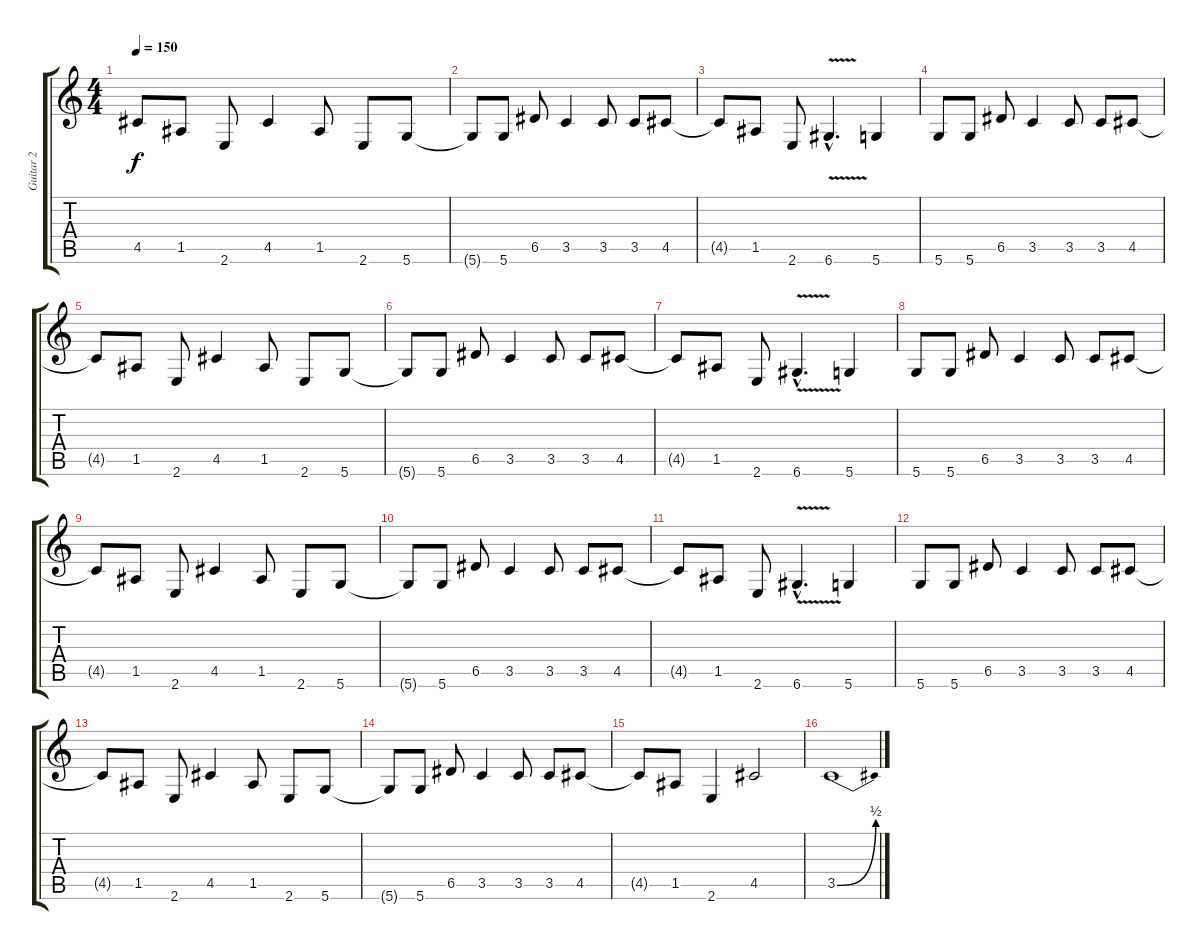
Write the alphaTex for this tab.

\track ("Guitar 2" "Guitar 2") {instrument distortionguitar}
\staff {score tabs}
\tuning (E4 B3 G3 D3 A2 D2) {hide}
\ts (4 4)
\tempo 150
\clef g2
\ks c
4.5{t}.8{dy f} 1.5.8 2.6.8 4.5.4 1.5.8 2.6.8 5.6.8 |
5.6{t}.8 5.6.8 6.5.8 3.5.4 3.5.8 3.5.8 4.5.8 |
4.5{t}.8 1.5.8 2.6.8 6.6{v hac}.4{d} 5.6.4 |
5.6.8 5.6.8 6.5.8 3.5.4 3.5.8 3.5.8 4.5.8 |
4.5{t}.8 1.5.8 2.6.8 4.5.4 1.5.8 2.6.8 5.6.8 |
5.6{t}.8 5.6.8 6.5.8 3.5.4 3.5.8 3.5.8 4.5.8 |
4.5{t}.8 1.5.8 2.6.8 6.6{v hac}.4{d} 5.6.4 |
5.6.8 5.6.8 6.5.8 3.5.4 3.5.8 3.5.8 4.5.8 |
4.5{t}.8 1.5.8 2.6.8 4.5.4 1.5.8 2.6.8 5.6.8 |
5.6{t}.8 5.6.8 6.5.8 3.5.4 3.5.8 3.5.8 4.5.8 |
4.5{t}.8 1.5.8 2.6.8 6.6{v hac}.4{d} 5.6.4 |
5.6.8 5.6.8 6.5.8 3.5.4 3.5.8 3.5.8 4.5.8 |
4.5{t}.8 1.5.8 2.6.8 4.5.4 1.5.8 2.6.8 5.6.8 |
5.6{t}.8 5.6.8 6.5.8 3.5.4 3.5.8 3.5.8 4.5.8 |
4.5{t}.8 1.5.8 2.6.4 4.5.2 |
3.5{be (bend 0 0 60 2)}.1
